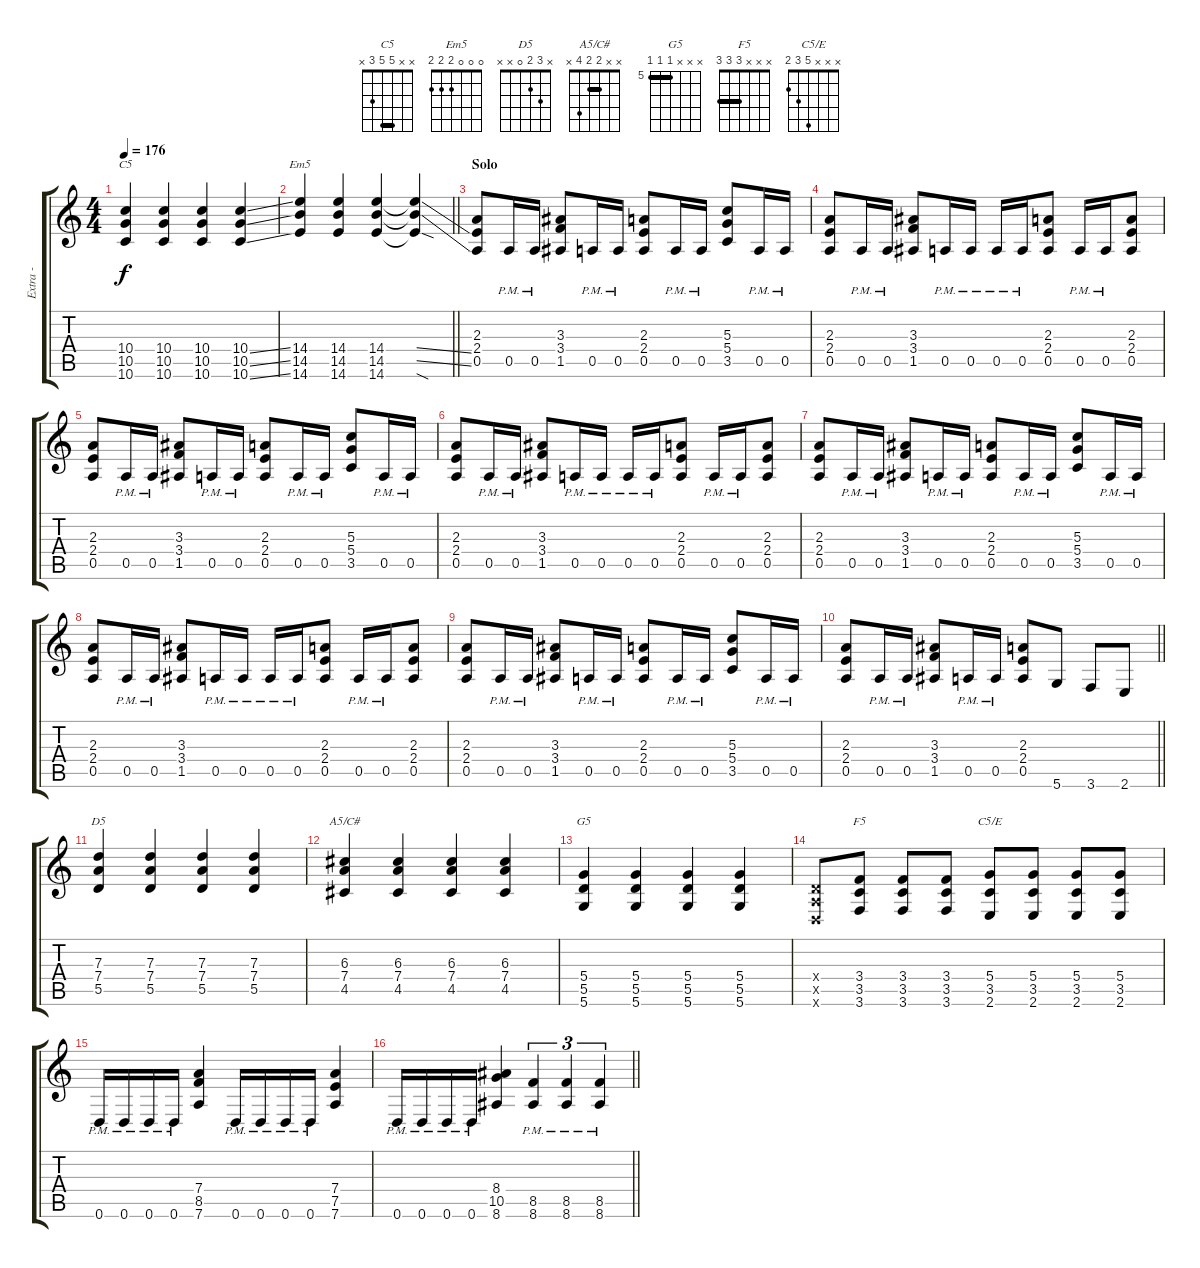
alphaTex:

\track ("   Extra - Rhythm" "   Extra -") {instrument overdrivenguitar}
\staff {score tabs}
\tuning (E4 B3 G3 D3 A2 D2) {hide}
\chord ("C5" x x 5 5 3 x) {barre 5}
\chord ("Em5" 0 0 0 2 2 2)
\chord ("D5" x 3 2 0 x x)
\chord ("A5/C#" x x 2 2 4 x) {barre 2}
\chord ("G5" x x x 5 5 5) {firstfret 5 barre 5}
\chord ("F5" x x x 3 3 3) {barre 3}
\chord ("C5/E" x x x 5 3 2)
\ts (4 4)
\tempo 176
\clef g2
\ks c
(10.4 10.5 10.6).4{ch "C5" dy f} (10.4 10.5 10.6).4 (10.4 10.5 10.6).4 (10.4{ss} 10.5{ss} 10.6{ss}).4 |
\barLineRight lightlight
(14.4 14.5 14.6).4{ch "Em5"} (14.4 14.5 14.6).4 (14.4 14.5 14.6).4 (14.4{ss t} 14.5{ss t} 14.6{sod t}).4 |
\section ("" "Solo")
(2.3 2.4 0.5).8 0.5{pm}.16 0.5{pm}.16 (3.3 3.4 1.5).8 0.5{pm}.16 0.5{pm}.16 (2.3 2.4 0.5).8 0.5{pm}.16 0.5{pm}.16 (5.3 5.4 3.5).8 0.5{pm}.16 0.5{pm}.16 |
(2.3 2.4 0.5).8 0.5{pm}.16 0.5{pm}.16 (3.3 3.4 1.5).8 0.5{pm}.16 0.5{pm}.16 0.5{pm}.16 0.5{pm}.16 (2.3 2.4 0.5).8 0.5{pm}.16 0.5{pm}.16 (2.3 2.4 0.5).8 |
(2.3 2.4 0.5).8 0.5{pm}.16 0.5{pm}.16 (3.3 3.4 1.5).8 0.5{pm}.16 0.5{pm}.16 (2.3 2.4 0.5).8 0.5{pm}.16 0.5{pm}.16 (5.3 5.4 3.5).8 0.5{pm}.16 0.5{pm}.16 |
(2.3 2.4 0.5).8 0.5{pm}.16 0.5{pm}.16 (3.3 3.4 1.5).8 0.5{pm}.16 0.5{pm}.16 0.5{pm}.16 0.5{pm}.16 (2.3 2.4 0.5).8 0.5{pm}.16 0.5{pm}.16 (2.3 2.4 0.5).8 |
(2.3 2.4 0.5).8 0.5{pm}.16 0.5{pm}.16 (3.3 3.4 1.5).8 0.5{pm}.16 0.5{pm}.16 (2.3 2.4 0.5).8 0.5{pm}.16 0.5{pm}.16 (5.3 5.4 3.5).8 0.5{pm}.16 0.5{pm}.16 |
(2.3 2.4 0.5).8 0.5{pm}.16 0.5{pm}.16 (3.3 3.4 1.5).8 0.5{pm}.16 0.5{pm}.16 0.5{pm}.16 0.5{pm}.16 (2.3 2.4 0.5).8 0.5{pm}.16 0.5{pm}.16 (2.3 2.4 0.5).8 |
(2.3 2.4 0.5).8 0.5{pm}.16 0.5{pm}.16 (3.3 3.4 1.5).8 0.5{pm}.16 0.5{pm}.16 (2.3 2.4 0.5).8 0.5{pm}.16 0.5{pm}.16 (5.3 5.4 3.5).8 0.5{pm}.16 0.5{pm}.16 |
\barLineRight lightlight
(2.3 2.4 0.5).8 0.5{pm}.16 0.5{pm}.16 (3.3 3.4 1.5).8 0.5{pm}.16 0.5{pm}.16 (2.3 2.4 0.5).8 5.6.8 3.6.8 2.6.8 |
(7.3 7.4 5.5).4{ch "D5"} (7.3 7.4 5.5).4 (7.3 7.4 5.5).4 (7.3 7.4 5.5).4 |
(6.3 7.4 4.5).4{ch "A5/C#"} (6.3 7.4 4.5).4 (6.3 7.4 4.5).4 (6.3 7.4 4.5).4 |
(5.4 5.5 5.6).4{ch "G5"} (5.4 5.5 5.6).4 (5.4 5.5 5.6).4 (5.4 5.5 5.6).4 |
(0.4{x} 0.5{x} 0.6{x}).8 (3.4 3.5 3.6).8{ch "F5"} (3.4 3.5 3.6).8 (3.4 3.5 3.6).8 (5.4 3.5 2.6).8{ch "C5/E"} (5.4 3.5 2.6).8 (5.4 3.5 2.6).8 (5.4 3.5 2.6).8 |
0.6{pm}.16 0.6{pm}.16 0.6{pm}.16 0.6{pm}.16 (7.4 8.5 7.6).4 0.6{pm}.16 0.6{pm}.16 0.6{pm}.16 0.6{pm}.16 (7.4 7.5 7.6).4 |
\barLineRight lightlight
0.6{pm}.16 0.6{pm}.16 0.6{pm}.16 0.6{pm}.16 (8.4 10.5 8.6).4 (8.5{pm} 8.6{pm}).4{tu (3 2)} (8.5{pm} 8.6{pm}).4{tu (3 2)} (8.5{pm} 8.6{pm}).4{tu (3 2)}
